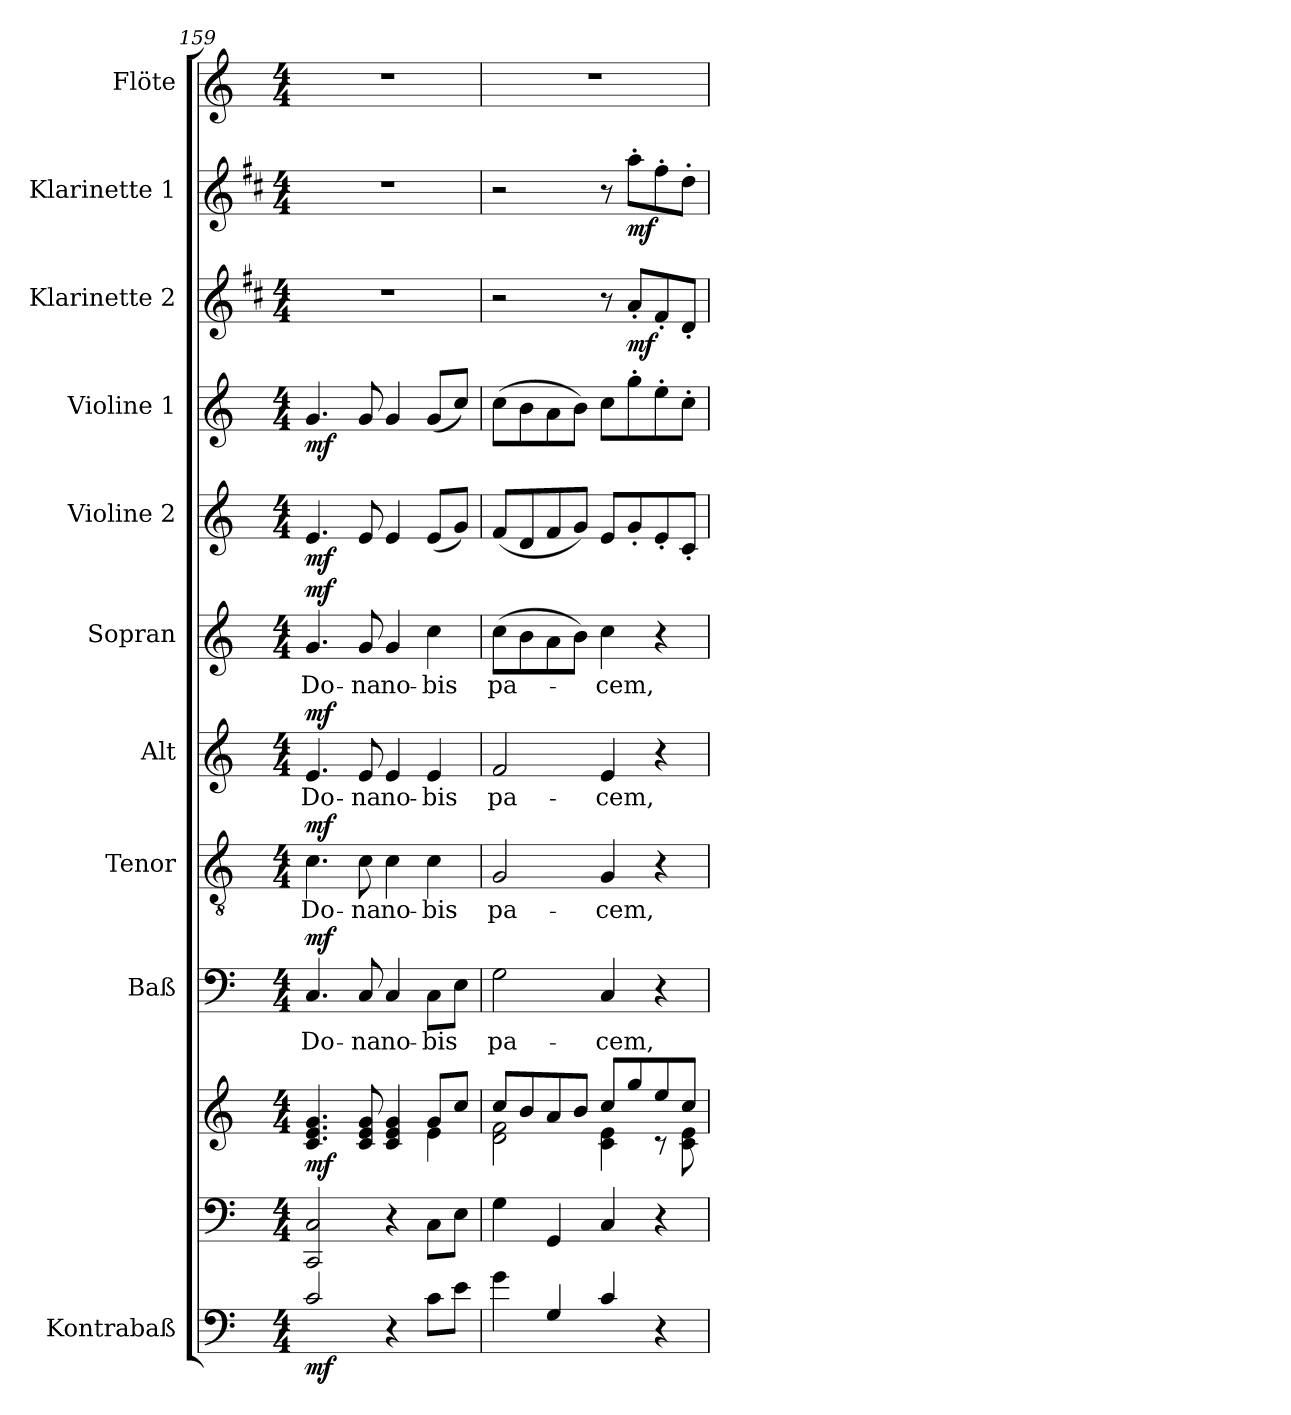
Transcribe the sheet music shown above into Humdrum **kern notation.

**kern	**dynam	**kern	**kern	**dynam	**kern	**text	**dynam	**kern	**text	**dynam	**kern	**text	**dynam	**kern	**text	**dynam	**kern	**dynam	**kern	**dynam	**kern	**dynam	**kern	**dynam	**kern
*part11	*part11	*part10	*part10	*part10	*part9	*part9	*part9	*part8	*part8	*part8	*part7	*part7	*part7	*part6	*part6	*part6	*part5	*part5	*part4	*part4	*part3	*part3	*part2	*part2	*part1
*staff12	*staff12	*staff11	*staff10	*staff10/11	*staff9	*staff9	*staff9	*staff8	*staff8	*staff8	*staff7	*staff7	*staff7	*staff6	*staff6	*staff6	*staff5	*staff5	*staff4	*staff4	*staff3	*staff3	*staff2	*staff2	*staff1
*I"Kontrabaß	*	*	*	*	*I"Baß	*	*	*I"Tenor	*	*	*I"Alt	*	*	*I"Sopran	*	*	*I"Violine 2	*	*I"Violine 1	*	*I"Klarinette 2	*	*I"Klarinette 1	*	*I"Flöte
*	*	*	*	*	*	*	*	*	*	*	*	*	*	*	*	*	*I'Vln	*	*I'Vln	*	*	*	*	*	*I'Fl
!!LO:PB:g=z
*clefF4	*	*clefF4	*clefG2	*	*clefF4	*	*	*clefGv2	*	*	*clefG2	*	*	*clefG2	*	*	*clefG2	*	*clefG2	*	*clefG2	*	*clefG2	*	*clefG2
*ITrd7c12	*	*	*	*	*	*	*	*	*	*	*	*	*	*	*	*	*	*	*	*	*ITrd1c2	*	*ITrd1c2	*	*
*k[]	*	*k[]	*k[]	*	*k[]	*	*	*k[]	*	*	*k[]	*	*	*k[]	*	*	*k[]	*	*k[]	*	*k[]	*	*k[]	*	*k[]
*C:	*	*C:	*C:	*	*C:	*	*	*C:	*	*	*C:	*	*	*C:	*	*	*C:	*	*C:	*	*C:	*	*C:	*	*C:
*M4/4	*	*M4/4	*M4/4	*	*M4/4	*	*	*M4/4	*	*	*M4/4	*	*	*M4/4	*	*	*M4/4	*	*M4/4	*	*M4/4	*	*M4/4	*	*M4/4
=159	=159	=159	=159	=159	=159	=159	=159	=159	=159	=159	=159	=159	=159	=159	=159	=159	=159	=159	=159	=159	=159	=159	=159	=159	=159
*	*	*	*^	*	*	*	*	*	*	*	*	*	*	*	*	*	*	*	*	*	*	*	*	*	*
!	!LO:DY:b	!	!	!	!LO:DY:b	!	!LO:LY:b	!LO:DY:a	!	!LO:LY:b	!LO:DY:a	!	!LO:LY:b	!LO:DY:a	!	!LO:LY:b	!LO:DY:a	!	!LO:DY:b	!	!LO:DY:b	!	!	!	!	!
2C/	mf	2CC/ 2C/	4.c/ 4.e/ 4.g/	2.ryy	mf	4.C/	Do-	mf	4.c\	Do-	mf	4.e/	Do-	mf	4.g/	Do-	mf	4.e/	mf	4.g/	mf	1r	.	1r	.	1r
!	!	!	!	!	!	!	!LO:LY:b	!	!	!LO:LY:b	!	!	!LO:LY:b	!	!	!LO:LY:b	!	!	!	!	!	!	!	!	!	!
.	.	.	8c/ 8e/ 8g/	.	.	8C/	-na	.	8c\	-na	.	8e/	-na	.	8g/	-na	.	8e/	.	8g/	.	.	.	.	.	.
!	!	!	!	!	!	!	!LO:LY:b	!	!	!LO:LY:b	!	!	!LO:LY:b	!	!	!LO:LY:b	!	!	!	!	!	!	!	!	!	!
4r	.	4r	4c/ 4e/ 4g/	.	.	4C/	no-	.	4c\	no-	.	4e/	no-	.	4g/	no-	.	4e/	.	4g/	.	.	.	.	.	.
!	!	!	!	!	!	!	!LO:LY:b	!	!	!LO:LY:b	!	!	!LO:LY:b	!	!	!LO:LY:b	!	!	!	!	!	!	!	!	!	!
8C\L	.	8C\L	8g/L	4e\	.	8C\L	-bis	.	4c\	-bis	.	4e/	-bis	.	4cc\	-bis	.	(<8e/L	.	(<8g/L	.	.	.	.	.	.
8E\J	.	8E\J	8cc/J	.	.	8E\J	.	.	.	.	.	.	.	.	.	.	.	8g/J)	.	8cc/J)	.	.	.	.	.	.
=160	=160	=160	=160	=160	=160	=160	=160	=160	=160	=160	=160	=160	=160	=160	=160	=160	=160	=160	=160	=160	=160	=160	=160	=160	=160	=160
!	!	!	!	!	!	!	!LO:LY:b	!	!	!LO:LY:b	!	!	!LO:LY:b	!	!	!LO:LY:b	!	!	!	!	!	!	!	!	!	!
4G\	.	4G\	8cc/L	2d\ 2f\	.	2G\	pa-	.	2G/	pa-	.	2f/	pa-	.	(>8cc\L	pa-	.	(<8f/L	.	(>8cc\L	.	2r	.	2r	.	1r
.	.	.	8b/	.	.	.	.	.	.	.	.	.	.	.	8b\	.	.	8d/	.	8b\	.	.	.	.	.	.
4GG/	.	4GG/	8a/	.	.	.	.	.	.	.	.	.	.	.	8a\	.	.	8f/	.	8a\	.	.	.	.	.	.
.	.	.	8b/J	.	.	.	.	.	.	.	.	.	.	.	8b\J)	.	.	8g/J)	.	8b\J)	.	.	.	.	.	.
!	!	!	!	!	!	!	!LO:LY:b	!	!	!LO:LY:b	!	!	!LO:LY:b	!	!	!LO:LY:b	!	!	!	!	!	!	!	!	!	!
4C/	.	4C/	8cc/L	4c\ 4e\	.	4C/	-cem,	.	4G/	-cem,	.	4e/	-cem,	.	4cc\	-cem,	.	8e/L	.	8cc\L	.	8r	.	8r	.	.
!	!	!	!	!	!	!	!	!	!	!	!	!	!	!	!	!	!	!	!	!	!	!	!LO:DY:b	!	!LO:DY:b	!
.	.	.	8gg/	.	.	.	.	.	.	.	.	.	.	.	.	.	.	8g'</	.	8gg'>\	.	8g'</L	mf	8gg'>\L	mf	.
4r	.	4r	8ee/	8rc	.	4r	.	.	4r	.	.	4r	.	.	4r	.	.	8e'</	.	8ee'>\	.	8e'</	.	8ee'>\	.	.
.	.	.	8cc/J	8c\ 8e\	.	.	.	.	.	.	.	.	.	.	.	.	.	8c'</J	.	8cc'>\J	.	8c'</J	.	8cc'>\J	.	.
*	*	*	*v	*v	*	*	*	*	*	*	*	*	*	*	*	*	*	*	*	*	*	*	*	*	*	*
=	=	=	=	=	=	=	=	=	=	=	=	=	=	=	=	=	=	=	=	=	=	=	=	=	=
*-	*-	*-	*-	*-	*-	*-	*-	*-	*-	*-	*-	*-	*-	*-	*-	*-	*-	*-	*-	*-	*-	*-	*-	*-	*-
